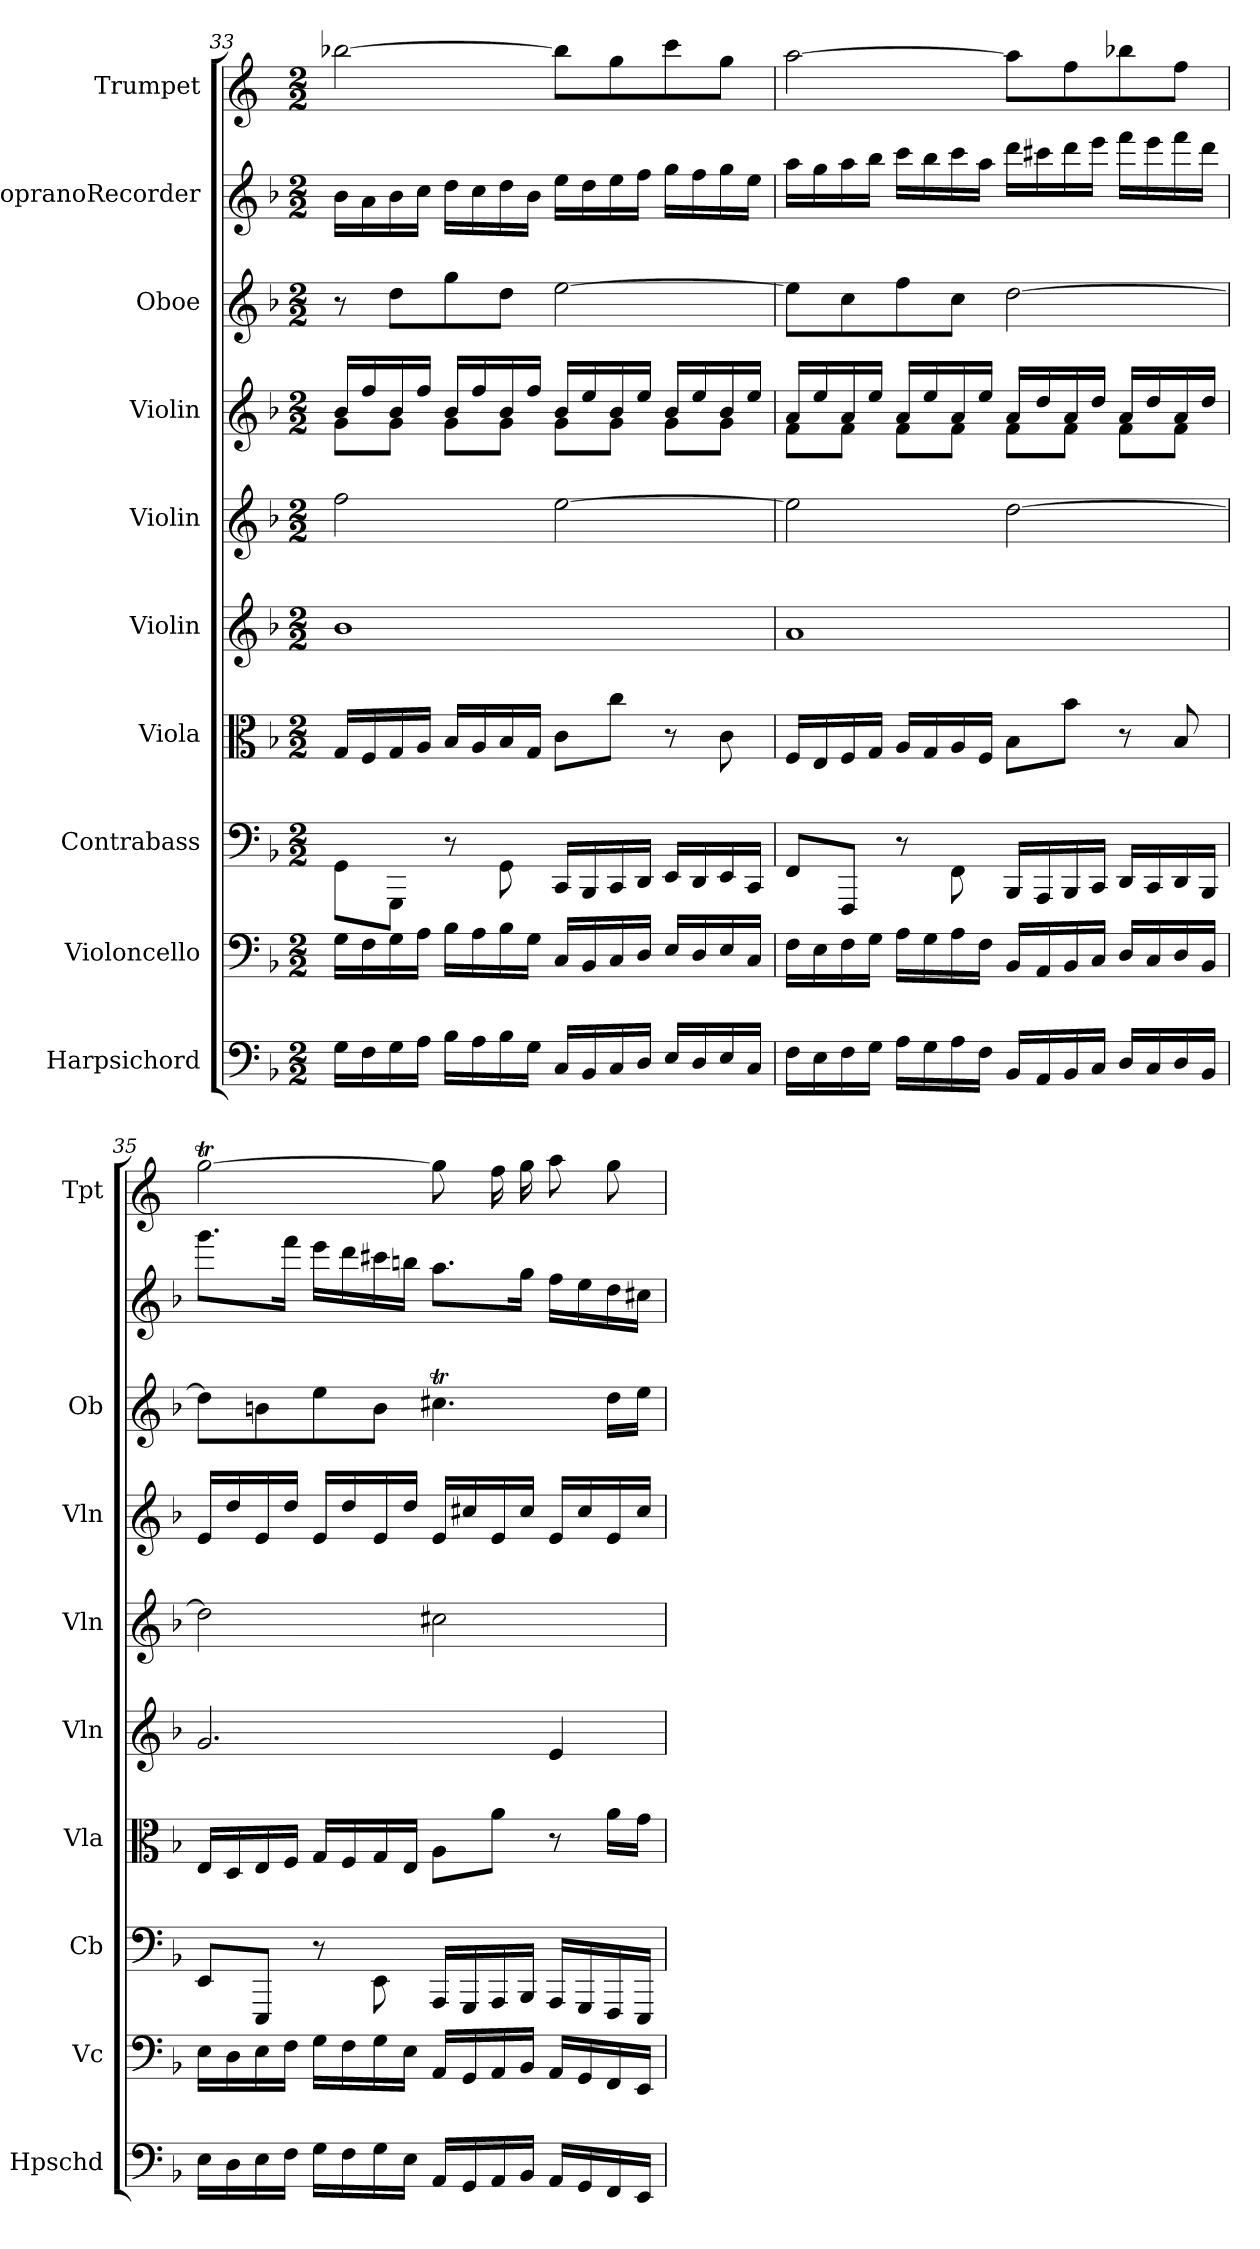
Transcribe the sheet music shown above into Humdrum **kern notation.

**kern	**kern	**kern	**kern	**kern	**kern	**kern	**kern	**kern	**kern
*part10	*part9	*part8	*part7	*part6	*part5	*part4	*part3	*part2	*part1
*staff10	*staff9	*staff8	*staff7	*staff6	*staff5	*staff4	*staff3	*staff2	*staff1
*I"Harpsichord	*I"Violoncello	*I"Contrabass	*I"Viola	*I"Violin	*I"Violin	*I"Violin	*I"Oboe	*I"SopranoRecorder	*I"Trumpet
*I'Hpschd	*I'Vc	*I'Cb	*I'Vla	*I'Vln	*I'Vln	*I'Vln	*I'Ob	*	*I'Tpt
*clefF4	*clefF4	*clefF4	*clefC3	*clefG2	*clefG2	*clefG2	*clefG2	*clefG2	*clefG2
*k[b-]	*k[b-]	*k[b-]	*k[b-]	*k[b-]	*k[b-]	*k[b-]	*k[b-]	*k[b-]	*k[]
*M2/2	*M2/2	*M2/2	*M2/2	*M2/2	*M2/2	*M2/2	*M2/2	*M2/2	*M2/2
=33	=33	=33	=33	=33	=33	=33	=33	=33	=33
*	*	*	*	*	*	*^	*	*	*
16G\LL	16G\LL	8GG\L	16G/LL	1b-\	2ff\	8g\L	16b-/LL	8r	16b-\LL	[2bb-X\
16F\	16F\	.	16F/	.	.	.	16ff/	.	16a\	.
16G\	16G\	8GGG\J	16G/	.	.	8g\J	16b-/	8dd\L	16b-\	.
16A\JJ	16A\JJ	.	16A/JJ	.	.	.	16ff/JJ	.	16cc\JJ	.
16B-\LL	16B-\LL	8r	16B-/LL	.	.	8g\L	16b-/LL	8gg\	16dd\LL	.
16A\	16A\	.	16A/	.	.	.	16ff/	.	16cc\	.
16B-\	16B-\	8GG\	16B-/	.	.	8g\J	16b-/	8dd\J	16dd\	.
16G\JJ	16G\JJ	.	16G/JJ	.	.	.	16ff/JJ	.	16b-\JJ	.
16C/LL	16C/LL	16CC/LL	8c\L	.	[2ee\	8g\L	16b-/LL	[2ee\	16ee\LL	8bb-\L]
16BB-/	16BB-/	16BBB-/	.	.	.	.	16ee/	.	16dd\	.
16C/	16C/	16CC/	8cc\J	.	.	8g\J	16b-/	.	16ee\	8gg\
16D/JJ	16D/JJ	16DD/JJ	.	.	.	.	16ee/JJ	.	16ff\JJ	.
16E/LL	16E/LL	16EE/LL	8r	.	.	8g\L	16b-/LL	.	16gg\LL	8ccc\
16D/	16D/	16DD/	.	.	.	.	16ee/	.	16ff\	.
16E/	16E/	16EE/	8c\	.	.	8g\J	16b-/	.	16gg\	8gg\J
16C/JJ	16C/JJ	16CC/JJ	.	.	.	.	16ee/JJ	.	16ee\JJ	.
=34	=34	=34	=34	=34	=34	=34	=34	=34	=34	=34
16F\LL	16F\LL	8FF/L	16F/LL	1a/	2ee\]	8f\L	16a/LL	8ee\L]	16aa\LL	[2aa\
16E\	16E\	.	16E/	.	.	.	16ee/	.	16gg\	.
16F\	16F\	8FFF/J	16F/	.	.	8f\J	16a/	8cc\	16aa\	.
16G\JJ	16G\JJ	.	16G/JJ	.	.	.	16ee/JJ	.	16bb-\JJ	.
16A\LL	16A\LL	8r	16A/LL	.	.	8f\L	16a/LL	8ff\	16ccc\LL	.
16G\	16G\	.	16G/	.	.	.	16ee/	.	16bb-\	.
16A\	16A\	8FF\	16A/	.	.	8f\J	16a/	8cc\J	16ccc\	.
16F\JJ	16F\JJ	.	16F/JJ	.	.	.	16ee/JJ	.	16aa\JJ	.
16BB-/LL	16BB-/LL	16BBB-/LL	8B-\L	.	[2dd\	8f\L	16a/LL	[2dd\	16ddd\LL	8aa\L]
16AA/	16AA/	16AAA/	.	.	.	.	16dd/	.	16ccc#X\	.
16BB-/	16BB-/	16BBB-/	8b-\J	.	.	8f\J	16a/	.	16ddd\	8ff\
16C/JJ	16C/JJ	16CC/JJ	.	.	.	.	16dd/JJ	.	16eee\JJ	.
16D/LL	16D/LL	16DD/LL	8r	.	.	8f\L	16a/LL	.	16fff\LL	8bb-X\
16C/	16C/	16CC/	.	.	.	.	16dd/	.	16eee\	.
16D/	16D/	16DD/	8B-/	.	.	8f\J	16a/	.	16fff\	8ff\J
16BB-/JJ	16BB-/JJ	16BBB-/JJ	.	.	.	.	16dd/JJ	.	16ddd\JJ	.
*	*	*	*	*	*	*v	*v	*	*	*
=35	=35	=35	=35	=35	=35	=35	=35	=35	=35
16E\LL	16E\LL	8EE/L	16E/LL	2.g/	2dd\]	16e/LL	8dd\L]	8.ggg\L	[2ggT\
16D\	16D\	.	16D/	.	.	16dd/	.	.	.
16E\	16E\	8EEE/J	16E/	.	.	16e/	8bn\	.	.
16F\JJ	16F\JJ	.	16F/JJ	.	.	16dd/JJ	.	16fff\Jk	.
16G\LL	16G\LL	8r	16G/LL	.	.	16e/LL	8ee\	16eee\LL	.
16F\	16F\	.	16F/	.	.	16dd/	.	16ddd\	.
16G\	16G\	8EE\	16G/	.	.	16e/	8b\J	16ccc#X\	.
16E\JJ	16E\JJ	.	16E/JJ	.	.	16dd/JJ	.	16bbn\JJ	.
16AA/LL	16AA/LL	16AAA/LL	8A\L	.	2cc#X\	16e/LL	4.cc#Xt\	8.aa\L	8gg\]
16GG/	16GG/	16GGG/	.	.	.	16cc#X/	.	.	.
16AA/	16AA/	16AAA/	8a\J	.	.	16e/	.	.	16ff\
16BB-/JJ	16BB-/JJ	16BBB-/JJ	.	.	.	16cc#/JJ	.	16gg\Jk	16gg\
16AA/LL	16AA/LL	16AAA/LL	8r	4e/	.	16e/LL	.	16ff\LL	8aa\
16GG/	16GG/	16GGG/	.	.	.	16cc#/	.	16ee\	.
16FF/	16FF/	16FFF/	16a\LL	.	.	16e/	16dd\LL	16dd\	8gg\
16EE/JJ	16EE/JJ	16EEE/JJ	16g\JJ	.	.	16cc#/JJ	16ee\JJ	16cc#X\JJ	.
=	=	=	=	=	=	=	=	=	=
*-	*-	*-	*-	*-	*-	*-	*-	*-	*-
